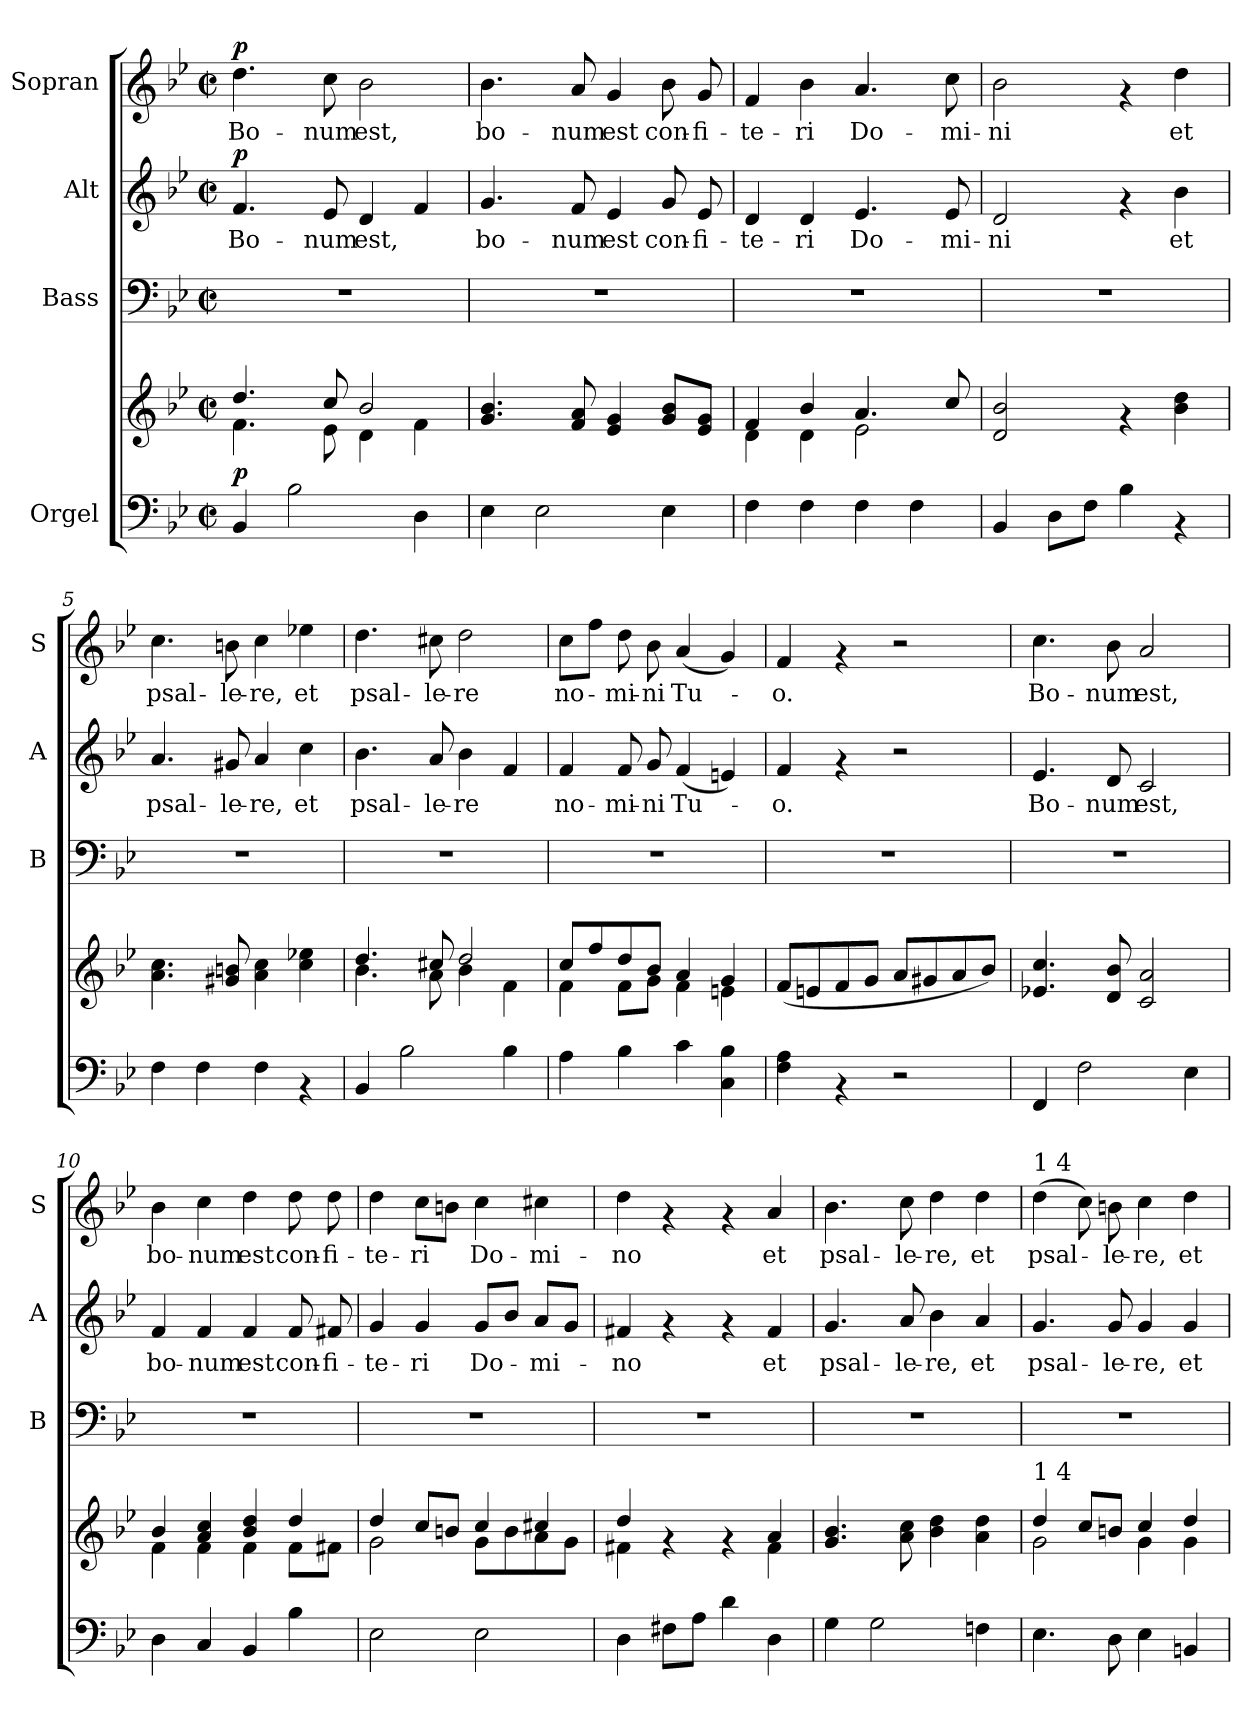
**kern	**kern	**dynam	**kern	**kern	**text	**dynam	**kern	**text	**dynam
*part4	*part4	*part4	*part3	*part2	*part2	*part2	*part1	*part1	*part1
*staff5	*staff4	*staff4/5	*staff3	*staff2	*staff2	*staff2	*staff1	*staff1	*staff1
*I"Orgel	*	*	*I"Bass	*I"Alt	*	*	*I"Sopran	*	*
*	*	*	*I'B	*I'A	*	*	*I'S	*	*
*clefF4	*clefG2	*	*clefF4	*clefG2	*	*	*clefG2	*	*
*k[b-e-]	*k[b-e-]	*	*k[b-e-]	*k[b-e-]	*	*	*k[b-e-]	*	*
*B-:	*B-:	*	*B-:	*B-:	*	*	*B-:	*	*
*M2/2	*M2/2	*	*M2/2	*M2/2	*	*	*M2/2	*	*
*met(c|)	*met(c|)	*	*met(c|)	*met(c|)	*	*	*met(c|)	*	*
=1	=1	=1	=1	=1	=1	=1	=1	=1	=1
*	*^	*	*	*	*	*	*	*	*
!	!	!	!LO:DY:a=2	!	!	!LO:LY:b	!LO:DY:a	!	!LO:LY:b	!LO:DY:a
4BB-/	4.dd/	4.f\	p	1r	4.f/	Bo-	p	4.dd\	Bo-	p
2B-\	.	.	.	.	.	.	.	.	.	.
!	!	!	!	!	!	!LO:LY:b	!	!	!LO:LY:b	!
.	8cc/	8e-\	.	.	8e-/	-num	.	8cc\	-num	.
!	!	!	!	!	!	!LO:LY:b	!	!	!LO:LY:b	!
.	2b-/	4d\	.	.	4d/	est,	.	2b-\	est,	.
4D\	.	4f\	.	.	4f/	.	.	.	.	.
=2	=2	=2	=2	=2	=2	=2	=2	=2	=2	=2
!	!	!	!	!	!	!LO:LY:b	!	!	!LO:LY:b	!
*	*v	*v	*	*	*	*	*	*	*	*
4E-\	4.g/ 4.b-/	.	1r	4.g/	bo-	.	4.b-\	bo-	.
2E-\	.	.	.	.	.	.	.	.	.
!	!	!	!	!	!LO:LY:b	!	!	!LO:LY:b	!
.	8f/ 8a/	.	.	8f/	-num	.	8a/	-num	.
!	!	!	!	!	!LO:LY:b	!	!	!LO:LY:b	!
.	4e-/ 4g/	.	.	4e-/	est	.	4g/	est	.
!	!	!	!	!	!LO:LY:b	!	!	!LO:LY:b	!
4E-\	8g/ 8b-/L	.	.	8g/	con-	.	8b-\	con-	.
!	!	!	!	!	!LO:LY:b	!	!	!LO:LY:b	!
.	8e-/ 8g/J	.	.	8e-/	-fi-	.	8g/	-fi-	.
=3	=3	=3	=3	=3	=3	=3	=3	=3	=3
*	*^	*	*	*	*	*	*	*	*
!	!	!	!	!	!	!LO:LY:b	!	!	!LO:LY:b	!
4F\	4f/	4d\	.	1r	4d/	-te-	.	4f/	-te-	.
!	!	!	!	!	!	!LO:LY:b	!	!	!LO:LY:b	!
4F\	4b-/	4d\	.	.	4d/	-ri	.	4b-\	-ri	.
!	!	!	!	!	!	!LO:LY:b	!	!	!LO:LY:b	!
4F\	4.a/	2e-\	.	.	4.e-/	Do-	.	4.a/	Do-	.
4F\	.	.	.	.	.	.	.	.	.	.
!	!	!	!	!	!	!LO:LY:b	!	!	!LO:LY:b	!
.	8cc/	.	.	.	8e-/	-mi-	.	8cc\	-mi-	.
*	*v	*v	*	*	*	*	*	*	*	*
=4	=4	=4	=4	=4	=4	=4	=4	=4	=4
!	!	!	!	!	!LO:LY:b	!	!	!LO:LY:b	!
4BB-/	2d/ 2b-/	.	1r	2d/	-ni	.	2b-\	-ni	.
8D\L	.	.	.	.	.	.	.	.	.
8F\J	.	.	.	.	.	.	.	.	.
4B-\	4rf	.	.	4rf	.	.	4rf	.	.
!	!	!	!	!	!LO:LY:b	!	!	!LO:LY:b	!
4rAA	4b-\ 4dd\	.	.	4b-\	et	.	4dd\	et	.
!!LO:LB:g=z
=5	=5	=5	=5	=5	=5	=5	=5	=5	=5
!	!	!	!	!	!LO:LY:b	!	!	!LO:LY:b	!
4F\	4.a\ 4.cc\	.	1r	4.a/	psal-	.	4.cc\	psal-	.
4F\	.	.	.	.	.	.	.	.	.
!	!	!	!	!	!LO:LY:b	!	!	!LO:LY:b	!
.	8g#X/ 8bn/	.	.	8g#X/	-le-	.	8bn\	-le-	.
!	!	!	!	!	!LO:LY:b	!	!	!LO:LY:b	!
4F\	4a\ 4cc\	.	.	4a/	-re,	.	4cc\	-re,	.
!	!	!	!	!	!LO:LY:b	!	!	!LO:LY:b	!
4rAA	4cc\ 4ee-X\	.	.	4cc\	et	.	4ee-X\	et	.
=6	=6	=6	=6	=6	=6	=6	=6	=6	=6
*	*^	*	*	*	*	*	*	*	*
!	!	!	!	!	!	!LO:LY:b	!	!	!LO:LY:b	!
4BB-/	4.dd/	4.b-\	.	1r	4.b-\	psal-	.	4.dd\	psal-	.
2B-\	.	.	.	.	.	.	.	.	.	.
!	!	!	!	!	!	!LO:LY:b	!	!	!LO:LY:b	!
.	8cc#X/	8a\	.	.	8a/	-le-	.	8cc#X\	-le-	.
!	!	!	!	!	!	!LO:LY:b	!	!	!LO:LY:b	!
.	2dd/	4b-\	.	.	4b-\	-re	.	2dd\	-re	.
4B-\	.	4f\	.	.	4f/	.	.	.	.	.
=7	=7	=7	=7	=7	=7	=7	=7	=7	=7	=7
!	!	!	!	!	!	!LO:LY:b	!	!	!LO:LY:b	!
4A\	8cc/L	4f\	.	1r	4f/	no-	.	8cc\L	no-	.
.	8ff/	.	.	.	.	.	.	8ff\J	.	.
!	!	!	!	!	!	!LO:LY:b	!	!	!LO:LY:b	!
4B-\	8dd/	8f\L	.	.	8f/	-mi-	.	8dd\	-mi-	.
!	!	!	!	!	!	!LO:LY:b	!	!	!LO:LY:b	!
.	8b-/J	8g\J	.	.	8g/	-ni	.	8b-\	-ni	.
!	!	!	!	!	!	!LO:LY:b	!	!	!LO:LY:b	!
4c\	4a/	4f\	.	.	(<4f/	Tu-	.	(<4a/	Tu-	.
4C\ 4B-\	4g/	4en\	.	.	4en/)	.	.	4g/)	.	.
=8	=8	=8	=8	=8	=8	=8	=8	=8	=8	=8
!	!	!	!	!	!	!LO:LY:b	!	!	!LO:LY:b	!
*	*v	*v	*	*	*	*	*	*	*	*
4F\ 4A\	(<8f/L	.	1r	4f/	-o.	.	4f/	-o.	.
.	8en/	.	.	.	.	.	.	.	.
4rAA	8f/	.	.	4rf	.	.	4rf	.	.
.	8g/J	.	.	.	.	.	.	.	.
2r	8a/L	.	.	2r	.	.	2r	.	.
.	8g#X/	.	.	.	.	.	.	.	.
.	8a/	.	.	.	.	.	.	.	.
.	8b-/J)	.	.	.	.	.	.	.	.
!!LO:PB:g=z
=9	=9	=9	=9	=9	=9	=9	=9	=9	=9
!	!	!	!	!	!LO:LY:b	!	!	!LO:LY:b	!
4FF/	4.e-X/ 4.cc/	.	1r	4.e-/	Bo-	.	4.cc\	Bo-	.
2F\	.	.	.	.	.	.	.	.	.
!	!	!	!	!	!LO:LY:b	!	!	!LO:LY:b	!
.	8d/ 8b-/	.	.	8d/	-num	.	8b-\	-num	.
!	!	!	!	!	!LO:LY:b	!	!	!LO:LY:b	!
.	2c/ 2a/	.	.	2c/	est,	.	2a/	est,	.
4E-\	.	.	.	.	.	.	.	.	.
=10	=10	=10	=10	=10	=10	=10	=10	=10	=10
*	*^	*	*	*	*	*	*	*	*
!	!	!	!	!	!	!LO:LY:b	!	!	!LO:LY:b	!
4D\	4b-/	4f\	.	1r	4f/	bo-	.	4b-\	bo-	.
!	!	!	!	!	!	!LO:LY:b	!	!	!LO:LY:b	!
4C/	4a/ 4cc/	4f\	.	.	4f/	-num	.	4cc\	-num	.
!	!	!	!	!	!	!LO:LY:b	!	!	!LO:LY:b	!
4BB-/	4b-/ 4dd/	4f\	.	.	4f/	est	.	4dd\	est	.
!	!	!	!	!	!	!LO:LY:b	!	!	!LO:LY:b	!
4B-\	4dd/	8f\L	.	.	8f/	con-	.	8dd\	con-	.
!	!	!	!	!	!	!LO:LY:b	!	!	!LO:LY:b	!
.	.	8f#X\J	.	.	8f#X/	-fi-	.	8dd\	-fi-	.
=11	=11	=11	=11	=11	=11	=11	=11	=11	=11	=11
!	!	!	!	!	!	!LO:LY:b	!	!	!LO:LY:b	!
2E-\	4dd/	2g\	.	1r	4g/	-te-	.	4dd\	-te-	.
!	!	!	!	!	!	!LO:LY:b	!	!	!LO:LY:b	!
.	8cc/L	.	.	.	4g/	-ri	.	8cc\L	-ri	.
.	8bn/J	.	.	.	.	.	.	8bn\J	.	.
!	!	!	!	!	!	!LO:LY:b	!	!	!LO:LY:b	!
2E-\	4cc/	8g\L	.	.	8g/L	Do-	.	4cc\	Do-	.
.	.	8b\	.	.	8b-/J	.	.	.	.	.
!	!	!	!	!	!	!LO:LY:b	!	!	!LO:LY:b	!
.	4cc#X/	8a\	.	.	8a/L	-mi-	.	4cc#X\	-mi-	.
.	.	8g\J	.	.	8g/J	.	.	.	.	.
=12	=12	=12	=12	=12	=12	=12	=12	=12	=12	=12
!	!	!	!	!	!	!LO:LY:b	!	!	!LO:LY:b	!
4D\	4dd/	4f#X\	.	1r	4f#X/	-no	.	4dd\	-no	.
8F#X\L	4rf	2ryy	.	.	4rf	.	.	4rf	.	.
8A\J	.	.	.	.	.	.	.	.	.	.
4d\	4rf	.	.	.	4rf	.	.	4rf	.	.
!	!	!	!	!	!	!LO:LY:b	!	!	!LO:LY:b	!
4D\	4a/	4f#\	.	.	4f#/	et	.	4a/	et	.
=13	=13	=13	=13	=13	=13	=13	=13	=13	=13	=13
!	!	!	!	!	!	!LO:LY:b	!	!	!LO:LY:b	!
*	*v	*v	*	*	*	*	*	*	*	*
4G\	4.g/ 4.b-/	.	1r	4.g/	psal-	.	4.b-\	psal-	.
2G\	.	.	.	.	.	.	.	.	.
!	!	!	!	!	!LO:LY:b	!	!	!LO:LY:b	!
.	8a\ 8cc\	.	.	8a/	-le-	.	8cc\	-le-	.
!	!	!	!	!	!LO:LY:b	!	!	!LO:LY:b	!
.	4b-\ 4dd\	.	.	4b-\	-re,	.	4dd\	-re,	.
!	!	!	!	!	!LO:LY:b	!	!	!LO:LY:b	!
4Fn\	4a\ 4dd\	.	.	4a/	et	.	4dd\	et	.
!!LO:LB:g=z
=14	=14	=14	=14	=14	=14	=14	=14	=14	=14
*	*^	*	*	*	*	*	*	*	*
!	!	!	!	!	!	!	!	!LO:TX:a:t=1 4	!	!
!	!LO:TX:a:t=1 4	!	!	!	!	!	!	!	!	!
!	!	!	!	!	!	!LO:LY:b	!	!	!LO:LY:b	!
4.E-\	4dd/	2g\	.	1r	4.g/	psal-	.	(>4dd\	psal-	.
.	8cc/L	.	.	.	.	.	.	8cc\)	.	.
!	!	!	!	!	!	!LO:LY:b	!	!	!LO:LY:b	!
8D\	8bn/J	.	.	.	8g/	-le-	.	8bn\	-le-	.
!	!	!	!	!	!	!LO:LY:b	!	!	!LO:LY:b	!
4E-\	4cc/	4g\	.	.	4g/	-re,	.	4cc\	-re,	.
!	!	!	!	!	!	!LO:LY:b	!	!	!LO:LY:b	!
4BBn/	4dd/	4g\	.	.	4g/	et	.	4dd\	et	.
*	*v	*v	*	*	*	*	*	*	*	*
=	=	=	=	=	=	=	=	=	=
*-	*-	*-	*-	*-	*-	*-	*-	*-	*-
